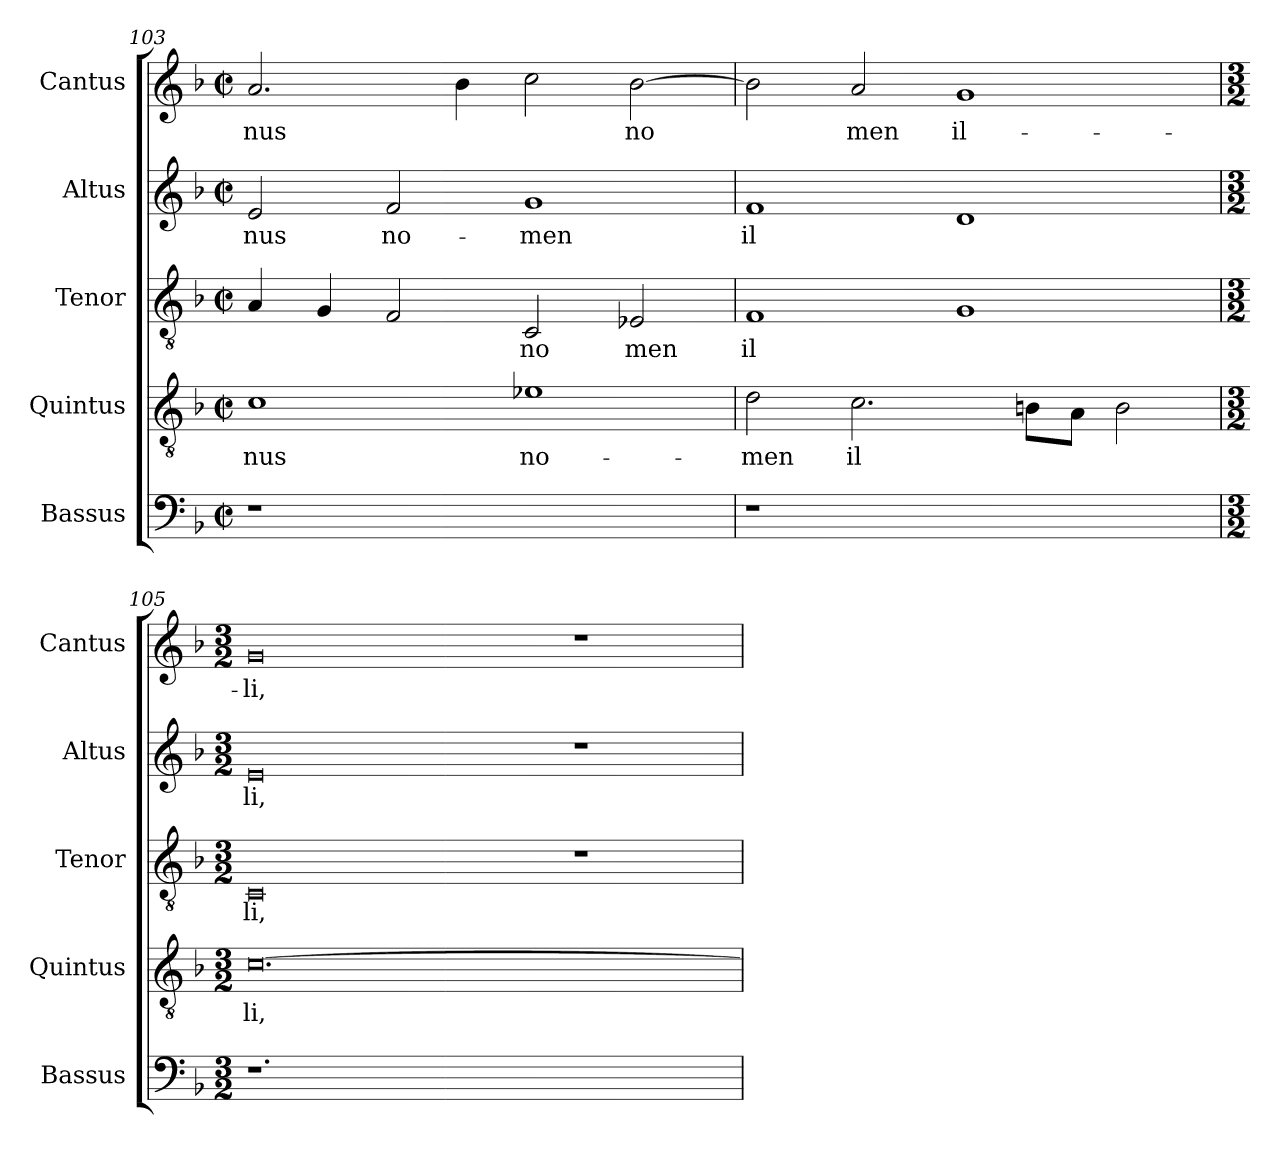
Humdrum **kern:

**kern	**kern	**text	**kern	**text	**kern	**text	**kern	**text
*part5	*part4	*part4	*part3	*part3	*part2	*part2	*part1	*part1
*staff5	*staff4	*staff4	*staff3	*staff3	*staff2	*staff2	*staff1	*staff1
*I"Bassus	*I"Quintus	*	*I"Tenor	*	*I"Altus	*	*I"Cantus	*
*I'Bassus	*I'Quintus	*	*I'Tenor	*	*I'Altus	*	*I'Cantus	*
*clefF4	*clefGv2	*	*clefGv2	*	*clefG2	*	*clefG2	*
*k[b-]	*k[b-]	*	*k[b-]	*	*k[b-]	*	*k[b-]	*
*F:	*F:	*	*F:	*	*F:	*	*F:	*
*M2/2	*M2/2	*	*M2/2	*	*M2/2	*	*M2/2	*
*met(c|)	*met(c|)	*	*met(c|)	*	*met(c|)	*	*met(c|)	*
=103	=103	=103	=103	=103	=103	=103	=103	=103
!	!	!LO:LY:b:cj	!	!LO:LY:b:cj	!	!LO:LY:b:cj	!	!LO:LY:b:cj
1r	1c	-nus	4A/	.	2e/	-nus	2.a/	-nus
!	!	!	!	!LO:LY:b:cj	!	!	!	!
.	.	.	4G/	.	.	.	.	.
!	!	!	!	!LO:LY:b:cj	!	!LO:LY:b:cj	!	!
.	.	.	2F/	.	2f/	no-	.	.
!	!	!	!	!	!	!	!	!LO:LY:b:cj
.	.	.	.	.	.	.	4b-\	.
!	!	!LO:LY:b:cj	!	!LO:LY:b:cj	!	!LO:LY:b:cj	!	!LO:LY:b:cj
1ryy	1e-X	no-	2C/	no	1g	-men	2cc\	.
!	!	!	!	!LO:LY:b:cj	!	!	!	!LO:LY:b:cj
.	.	.	2E-X/	men	.	.	[>2b-\	no-
=104	=104	=104	=104	=104	=104	=104	=104	=104
!	!	!LO:LY:b:cj	!	!LO:LY:b:cj	!	!LO:LY:b:cj	!	!LO:LY:b:cj
1r	2d\	-men	1F	il	1f	il-	2b-\]	--
!	!	!LO:LY:b:cj	!	!	!	!	!	!LO:LY:b:cj
.	2.c\	il-	.	.	.	.	2a/	-men
!	!	!	!	!LO:LY:b:cj	!	!LO:LY:b:cj	!	!LO:LY:b:cj
1ryy	.	.	1G	.	1d	--	1g	il-
!	!	!LO:LY:b:cj	!	!	!	!	!	!
.	8B\L	--	.	.	.	.	.	.
!	!	!LO:LY:b:cj	!	!	!	!	!	!
.	8A\J	--	.	.	.	.	.	.
!	!	!LO:LY:b:cj	!	!	!	!	!	!
.	2B\	--	.	.	.	.	.	.
!!LO:LB:g=z
=105	=105	=105	=105	=105	=105	=105	=105	=105
*M3/2	*M3/2	*	*M3/2	*	*M3/2	*	*M3/2	*
!	!	!LO:LY:b:cj	!	!LO:LY:b:cj	!	!LO:LY:b:cj	!	!LO:LY:b:cj
1.r	[>0.c	-li,	0C	li,	0e	-li,	0g	-li,
1.ryy	.	.	.	.	.	.	.	.
.	.	.	1r	.	1r	.	1r	.
=	=	=	=	=	=	=	=	=
*-	*-	*-	*-	*-	*-	*-	*-	*-
